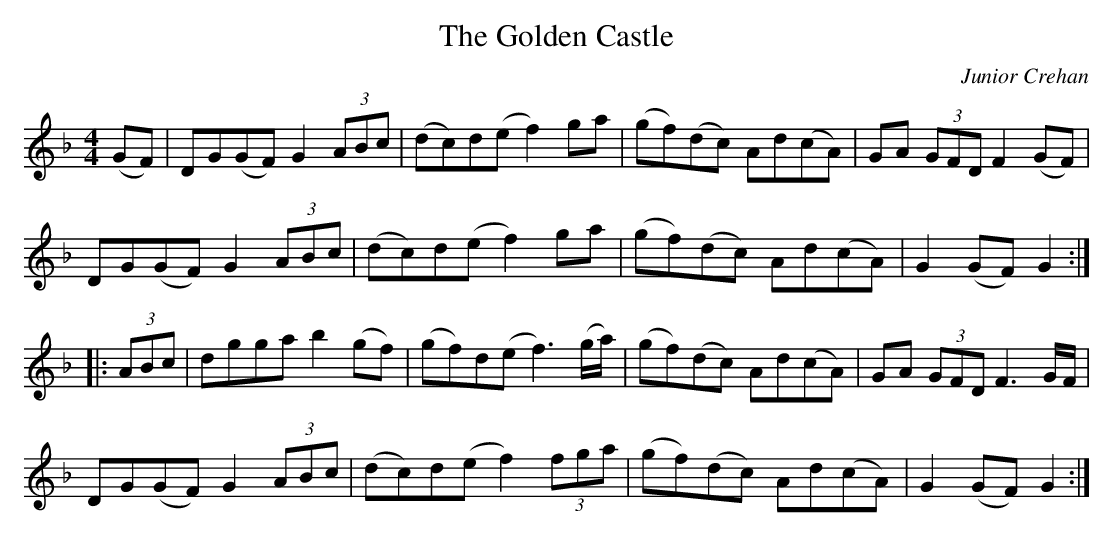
X:1
T:The Golden Castle
M:4/4
C:Junior Crehan
L:1/8
K:GDor
(GF)|DG(GF) G2 (3ABc|(dc)d(e f2) ga|\
(gf)(dc) Ad(cA)|GA (3GFD F2 (GF)|
DG(GF) G2 (3ABc|(dc)d(e f2) ga|\
(gf)(dc) Ad(cA)|G2 (GF) G2 :|
|:(3ABc|dgga b2 (gf)|(gf)d(e f3) (g/a/)|\
(gf)(dc) Ad(cA)|GA (3GFD F3 G/F/|
DG(GF) G2 (3ABc|(dc)d(e f2) (3fga|\
(gf)(dc) Ad(cA)|G2 (GF) G2 :|
